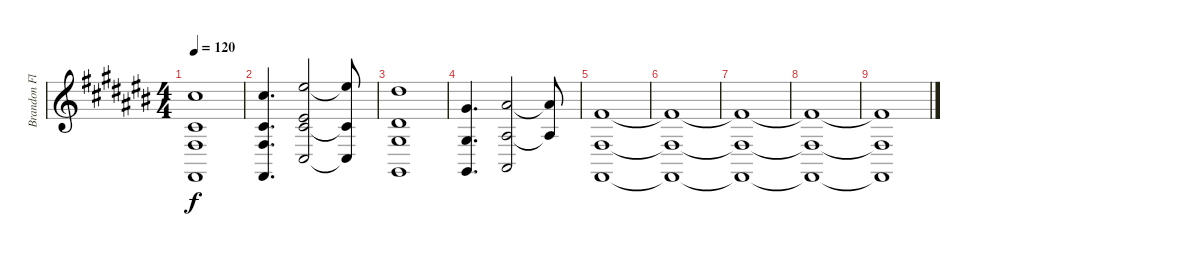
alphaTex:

\track ("Brandon Flowers' synth" "Brandon Fl") {instrument synthstrings1}
\staff {score}
\tuning (E4 B3 G3 D3 A2 E2) {hide}
\ts (4 4)
\tempo 120
\clef g2
\ks c#
(9.1 6.3 9.5 2.6).1{dy f} |
(9.1 6.3 9.5 2.6).4{d} (13.1 10.3 11.4 9.6).2 (13.1{t} 11.4{t} 9.6{t}).8 |
(11.1 8.3 11.5 4.6).1 |
(4.1 6.4 4.6).4{d} (6.1 8.4 6.6).2 (6.1{t} 8.4{t}).8 |
(2.1 4.4 2.6).1{volume 0} |
(2.1{t} 4.4{t} 2.6{t}).1 |
(2.1{t} 4.4{t} 2.6{t}).1 |
(2.1{t} 4.4{t} 2.6{t}).1 |
(2.1{t} 4.4{t} 2.6{t}).1
